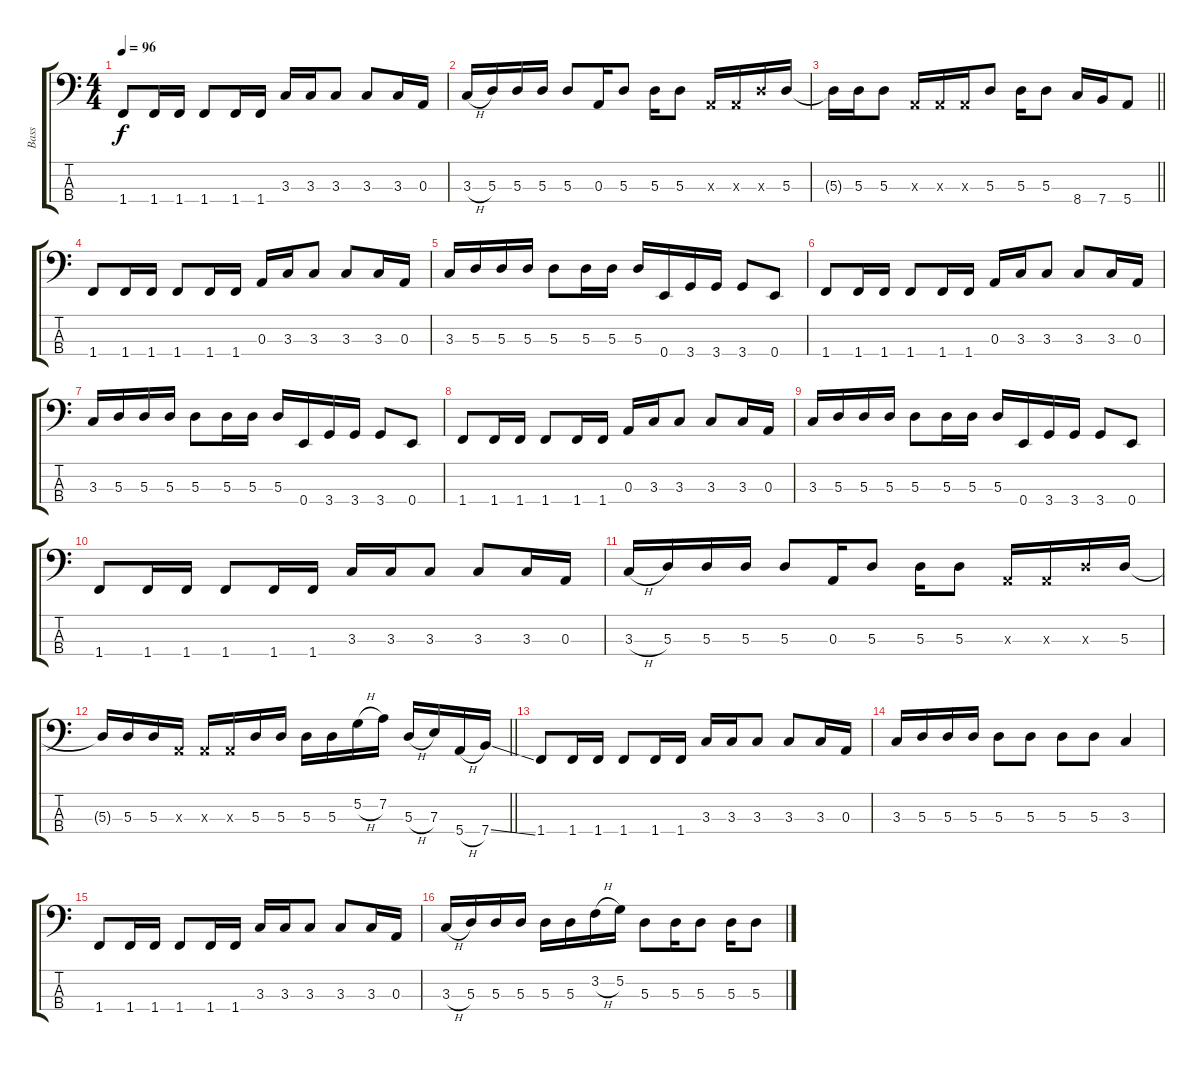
\track ("Bass" "Bass") {solo instrument electricbassfinger}
\staff {score tabs}
\tuning (G2 D2 A1 E1) {hide}
\ts (4 4)
\tempo 96
\clef f4
\ks c
1.4.8{dy f} 1.4.16 1.4.16 1.4.8 1.4.16 1.4.16 3.3.16 3.3.16 3.3.8 3.3.8 3.3.16 0.3.16 |
3.3{h}.16 5.3.16 5.3.16 5.3.16 5.3.8 0.3.16 5.3.8 5.3.16 5.3.8 0.3{x}.16 0.3{x}.16 5.3{x}.16 5.3.16 |
\barLineRight lightlight
5.3{t}.16 5.3.16 5.3.8 0.3{x}.16 0.3{x}.16 0.3{x}.16 5.3.8 5.3.16 5.3.8 8.4.16 7.4.16 5.4.8 |
1.4.8 1.4.16 1.4.16 1.4.8 1.4.16 1.4.16 0.3.16 3.3.16 3.3.8 3.3.8 3.3.16 0.3.16 |
3.3.16 5.3.16 5.3.16 5.3.16 5.3.8 5.3.16 5.3.16 5.3.16 0.4.16 3.4.16 3.4.16 3.4.8 0.4.8 |
1.4.8 1.4.16 1.4.16 1.4.8 1.4.16 1.4.16 0.3.16 3.3.16 3.3.8 3.3.8 3.3.16 0.3.16 |
3.3.16 5.3.16 5.3.16 5.3.16 5.3.8 5.3.16 5.3.16 5.3.16 0.4.16 3.4.16 3.4.16 3.4.8 0.4.8 |
1.4.8 1.4.16 1.4.16 1.4.8 1.4.16 1.4.16 0.3.16 3.3.16 3.3.8 3.3.8 3.3.16 0.3.16 |
3.3.16 5.3.16 5.3.16 5.3.16 5.3.8 5.3.16 5.3.16 5.3.16 0.4.16 3.4.16 3.4.16 3.4.8 0.4.8 |
1.4.8 1.4.16 1.4.16 1.4.8 1.4.16 1.4.16 3.3.16 3.3.16 3.3.8 3.3.8 3.3.16 0.3.16 |
3.3{h}.16 5.3.16 5.3.16 5.3.16 5.3.8 0.3.16 5.3.8 5.3.16 5.3.8 0.3{x}.16 0.3{x}.16 5.3{x}.16 5.3.16 |
\barLineRight lightlight
5.3{t}.16 5.3.16 5.3.16 0.3{x}.16 0.3{x}.16 0.3{x}.16 5.3.16 5.3.16 5.3.16 5.3.16 5.2{h}.16 7.2.16 5.3{h}.16 7.3.16 5.4{h}.16 7.4{ss}.16 |
1.4.8 1.4.16 1.4.16 1.4.8 1.4.16 1.4.16 3.3.16 3.3.16 3.3.8 3.3.8 3.3.16 0.3.16 |
3.3.16 5.3.16 5.3.16 5.3.16 5.3.8 5.3.8 5.3.8 5.3.8 3.3.4 |
1.4.8 1.4.16 1.4.16 1.4.8 1.4.16 1.4.16 3.3.16 3.3.16 3.3.8 3.3.8 3.3.16 0.3.16 |
3.3{h}.16 5.3.16 5.3.16 5.3.16 5.3.16 5.3.16 3.2{h}.16 5.2.16 5.3.8 5.3.16 5.3.8 5.3.16 5.3.8
